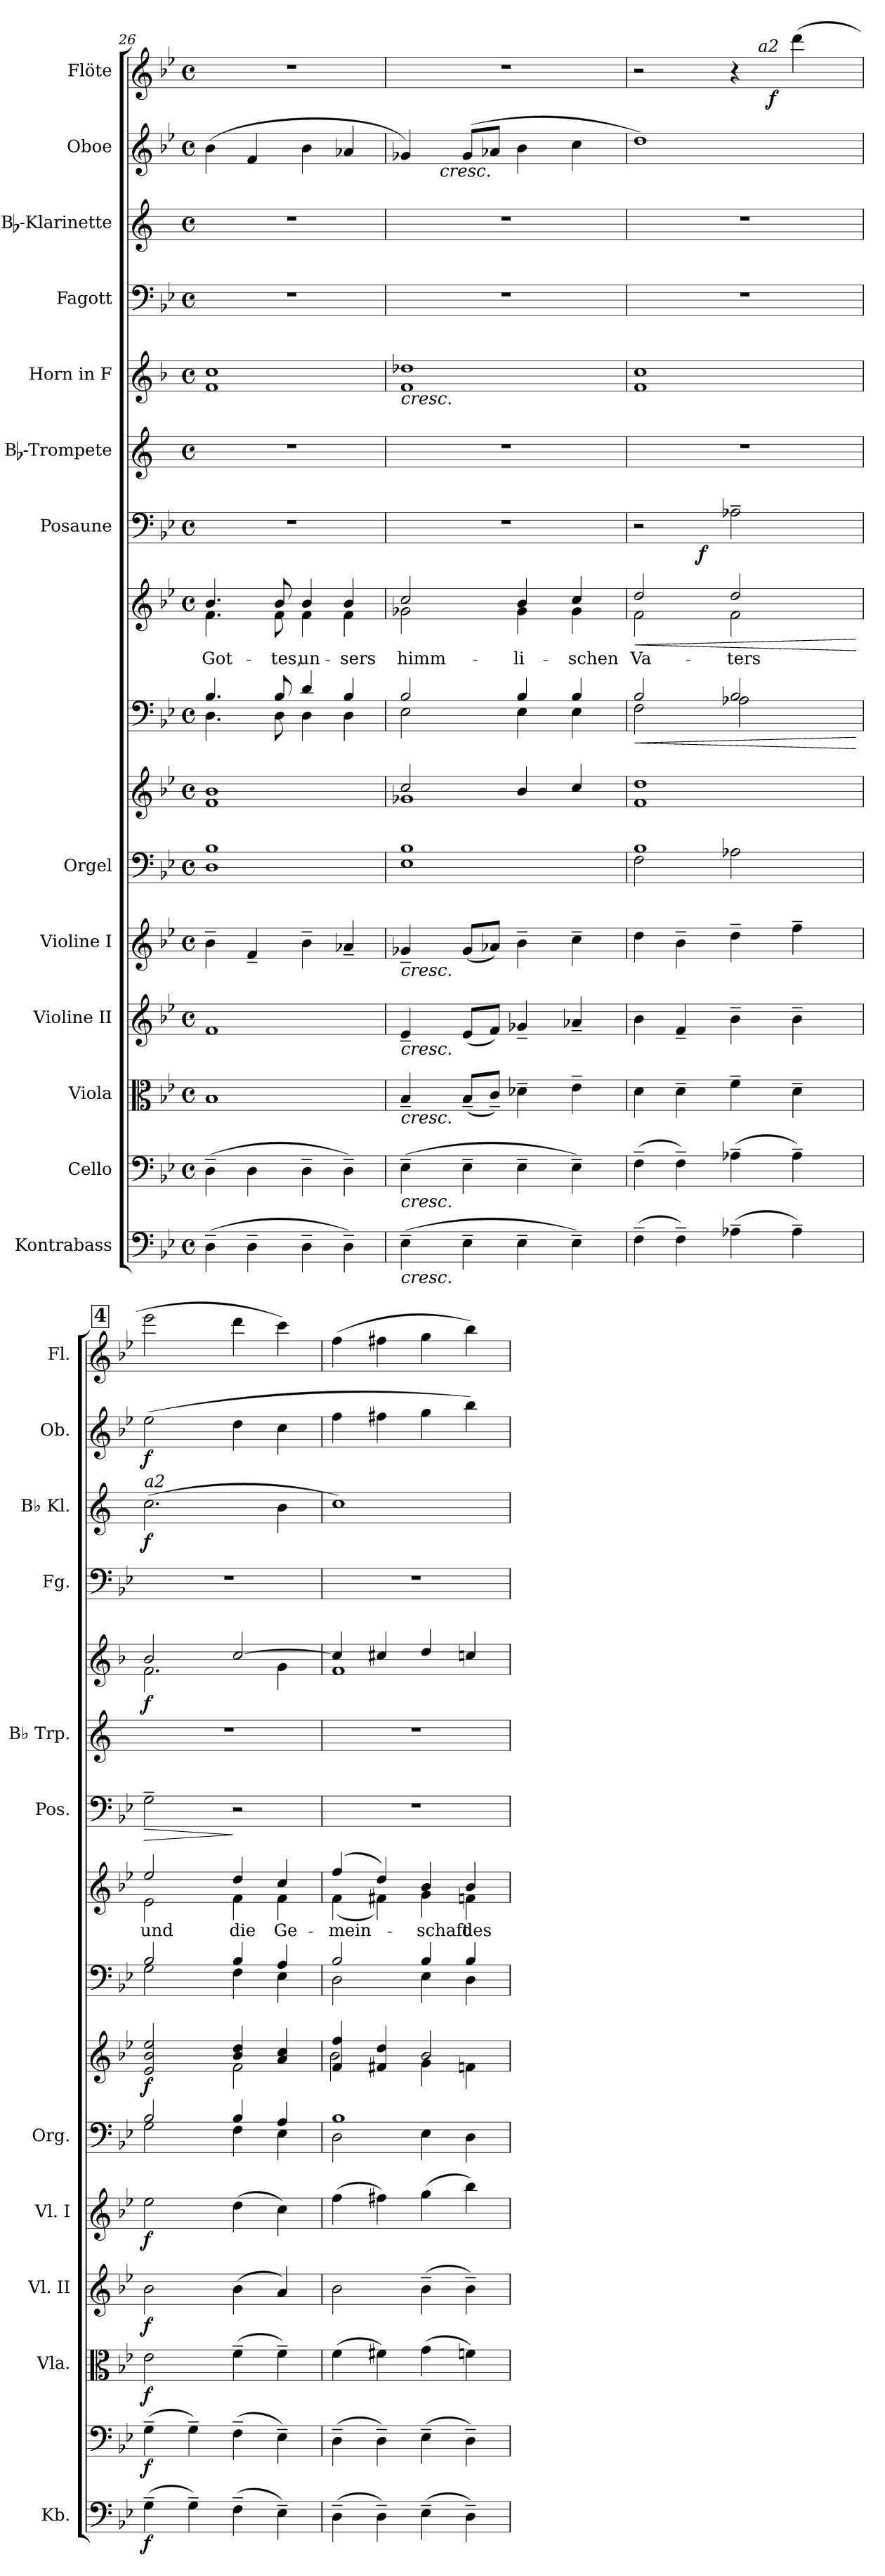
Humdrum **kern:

**kern	**dynam	**kern	**dynam	**kern	**dynam	**kern	**dynam	**kern	**dynam	**kern	**kern	**dynam	**kern	**dynam	**kern	**text	**dynam	**kern	**dynam	**kern	**kern	**dynam	**kern	**kern	**dynam	**kern	**dynam	**kern	**dynam
*part15	*part15	*part14	*part14	*part13	*part13	*part12	*part12	*part11	*part11	*part10	*part10	*part10	*part9	*part9	*part8	*part8	*part8	*part7	*part7	*part6	*part5	*part5	*part4	*part3	*part3	*part2	*part2	*part1	*part1
*staff16	*staff16	*staff15	*staff15	*staff14	*staff14	*staff13	*staff13	*staff12	*staff12	*staff11	*staff10	*staff10/11	*staff9	*staff9	*staff8	*staff8	*staff8	*staff7	*staff7	*staff6	*staff5	*staff5	*staff4	*staff3	*staff3	*staff2	*staff2	*staff1	*staff1
*I"Kontrabass	*	*I"Cello	*	*I"Viola	*	*I"Violine II	*	*I"Violine I	*	*I"Orgel	*	*	*	*	*	*	*	*I"Posaune	*	*I"Bb-Trompete	*I"Horn in F	*	*I"Fagott	*I"Bb-Klarinette	*	*I"Oboe	*	*I"Flöte	*
*I'Kb.	*	*	*	*I'Vla.	*	*I'Vl. II	*	*I'Vl. I	*	*I'Org.	*	*	*	*	*	*	*	*I'Pos.	*	*I'Bb Trp.	*	*	*I'Fg.	*I'Bb Kl.	*	*I'Ob.	*	*I'Fl.	*
*clefF4	*	*clefF4	*	*clefC3	*	*clefG2	*	*clefG2	*	*clefF4	*clefG2	*	*clefF4	*	*clefG2	*	*	*clefF4	*	*clefG2	*clefG2	*	*clefF4	*clefG2	*	*clefG2	*	*clefG2	*
*ITrd7c12	*	*	*	*	*	*	*	*	*	*	*	*	*	*	*	*	*	*	*	*ITrd1c2	*ITrd4c7	*	*	*ITrd1c2	*	*	*	*	*
*k[b-e-]	*	*k[b-e-]	*	*k[b-e-]	*	*k[b-e-]	*	*k[b-e-]	*	*k[b-e-]	*k[b-e-]	*	*k[b-e-]	*	*k[b-e-]	*	*	*k[b-e-]	*	*k[b-e-]	*k[b-e-]	*	*k[b-e-]	*k[b-e-]	*	*k[b-e-]	*	*k[b-e-]	*
*B-:	*	*B-:	*	*B-:	*	*B-:	*	*B-:	*	*B-:	*B-:	*	*B-:	*	*B-:	*	*	*B-:	*	*B-:	*B-:	*	*B-:	*B-:	*	*B-:	*	*B-:	*
*M4/4	*	*M4/4	*	*M4/4	*	*M4/4	*	*M4/4	*	*M4/4	*M4/4	*	*M4/4	*	*M4/4	*	*	*M4/4	*	*M4/4	*M4/4	*	*M4/4	*M4/4	*	*M4/4	*	*M4/4	*
*met(c)	*	*met(c)	*	*met(c)	*	*met(c)	*	*met(c)	*	*met(c)	*met(c)	*	*met(c)	*	*met(c)	*	*	*met(c)	*	*met(c)	*met(c)	*	*met(c)	*met(c)	*	*met(c)	*	*met(c)	*
=26	=26	=26	=26	=26	=26	=26	=26	=26	=26	=26	=26	=26	=26	=26	=26	=26	=26	=26	=26	=26	=26	=26	=26	=26	=26	=26	=26	=26	=26
*	*	*	*	*	*	*	*	*	*	*	*	*	*^	*	*	*	*	*	*	*	*	*	*	*	*	*	*	*	*
!	!	!	!	!	!	!	!	!	!	!	!	!	!	!	!	!	!LO:LY:b	!	!	!	!	!	!	!	!	!	!	!	!	!
*	*	*	*	*	*	*	*	*	*	*	*	*	*	*	*	*^	*	*	*	*	*	*	*	*	*	*	*	*	*	*
(>4DD~>\	.	(>4D~>\	.	1B-	.	1f	.	4b-~>\	.	1D 1B-	1f 1b-	.	4.B-/	4.D\	.	4.b-/	4.f\	Got-	.	1r	.	1r	1B- 1f	.	1r	1r	.	(>4b-\	.	1r	.
4DD~>\	.	4D\	.	.	.	.	.	4f~</	.	.	.	.	.	.	.	.	.	.	.	.	.	.	.	.	.	.	.	4f/	.	.	.
!	!	!	!	!	!	!	!	!	!	!	!	!	!	!	!	!	!	!LO:LY:b	!	!	!	!	!	!	!	!	!	!	!	!	!
.	.	.	.	.	.	.	.	.	.	.	.	.	8B-/	8D\	.	8b-/	8f\	-tes,	.	.	.	.	.	.	.	.	.	.	.	.	.
!	!	!	!	!	!	!	!	!	!	!	!	!	!	!	!	!	!	!LO:LY:b	!	!	!	!	!	!	!	!	!	!	!	!	!
4DD~>\	.	4D~>\	.	.	.	.	.	4b-~>\	.	.	.	.	4d/	4D\	.	4b-/	4f\	un-	.	.	.	.	.	.	.	.	.	4b-\	.	.	.
!	!	!	!	!	!	!	!	!	!	!	!	!	!	!	!	!	!	!LO:LY:b	!	!	!	!	!	!	!	!	!	!	!	!	!
4DD~>\)	.	4D~>\)	.	.	.	.	.	4a-X~</	.	.	.	.	4B-/	4D\	.	4b-/	4f\	-sers	.	.	.	.	.	.	.	.	.	4a-X/	.	.	.
=27	=27	=27	=27	=27	=27	=27	=27	=27	=27	=27	=27	=27	=27	=27	=27	=27	=27	=27	=27	=27	=27	=27	=27	=27	=27	=27	=27	=27	=27	=27	=27
*	*	*	*	*	*	*	*	*	*	*	*^	*	*	*	*	*	*	*	*	*	*	*	*	*	*	*	*	*	*	*	*
!	!	!	!	!	!	!	!	!	!	!	!	!	!	!	!	!	!	!	!	!	!	!	!	!LO:TX:b:i:t=cresc.	!	!	!	!	!	!	!	!
!	!	!	!	!	!	!	!	!LO:TX:b:i:t=cresc.	!	!	!	!	!	!	!	!	!	!	!	!	!	!	!	!	!	!	!	!	!	!	!	!
!	!	!	!	!	!	!LO:TX:b:i:t=cresc.	!	!	!	!	!	!	!	!	!	!	!	!	!	!	!	!	!	!	!	!	!	!	!	!	!	!
!	!	!	!	!LO:TX:b:i:t=cresc.	!	!	!	!	!	!	!	!	!	!	!	!	!	!	!	!	!	!	!	!	!	!	!	!	!	!	!	!
!	!	!LO:TX:b:i:t=cresc.	!	!	!	!	!	!	!	!	!	!	!	!	!	!	!	!	!	!	!	!	!	!	!	!	!	!	!	!	!	!
!LO:TX:b:i:t=cresc.	!	!	!	!	!	!	!	!	!	!	!	!	!	!	!	!	!	!	!	!	!	!	!	!	!	!	!	!	!	!	!	!
!	!	!	!	!	!	!	!	!	!	!	!	!	!	!	!	!	!	!	!LO:LY:b	!	!	!	!	!	!	!	!	!	!	!	!	!
*	*	*	*	*	*	*	*	*	*	*	*	*	*	*	*	*	*	*	*	*	*	*	*	*	*	*	*	*	*^	*	*	*
(>4EE-~>\	.	(>4E-~>\	.	4B-~</	.	4e-i~</	.	4g-X~</	.	1E- 1B-	2cc/	1g-X	.	2B-/	2E-\	.	2cc/	2g-X\	himm-	.	1r	.	1r	1B- 1g-X	.	1r	1r	.	4g-X/)	8ryy	.	1r	.
.	.	.	.	.	.	.	.	.	.	.	.	.	.	.	.	.	.	.	.	.	.	.	.	.	.	.	.	.	.	32ryy	.	.	.
!	!	!	!	!	!	!	!	!	!	!	!	!	!	!	!	!	!	!	!	!	!	!	!	!	!	!	!	!	!	!LO:TX:b:i:t=cresc.	!	!	!
.	.	.	.	.	.	.	.	.	.	.	.	.	.	.	.	.	.	.	.	.	.	.	.	.	.	.	.	.	.	2ryy	.	.	.
4EE-~>\	.	4E-~>\	.	(<8B-~</L	.	(<8e-/L	.	(<8g-/L	.	.	.	.	.	.	.	.	.	.	.	.	.	.	.	.	.	.	.	.	(>8g-/L	.	.	.	.
.	.	.	.	8c~</J)	.	8f/J)	.	8a-X/J)	.	.	.	.	.	.	.	.	.	.	.	.	.	.	.	.	.	.	.	.	8a-X/J	.	.	.	.
!	!	!	!	!	!	!	!	!	!	!	!	!	!	!	!	!	!	!	!LO:LY:b	!	!	!	!	!	!	!	!	!	!	!	!	!	!
4EE-~>\	.	4E-~>\	.	4d-X~>\	.	4g-X~</	.	4b-~>\	.	.	4b-/	.	.	4B-/	4E-\	.	4b-/	4g-\	-li-	.	.	.	.	.	.	.	.	.	4b-\	.	.	.	.
.	.	.	.	.	.	.	.	.	.	.	.	.	.	.	.	.	.	.	.	.	.	.	.	.	.	.	.	.	.	4ryy	.	.	.
!	!	!	!	!	!	!	!	!	!	!	!	!	!	!	!	!	!	!	!LO:LY:b	!	!	!	!	!	!	!	!	!	!	!	!	!	!
4EE-~>\)	.	4E-~>\)	.	4e-~>\	.	4a-X~</	.	4cc~>\	.	.	4cc/	.	.	4B-/	4E-\	.	4cc/	4g-\	-schen	.	.	.	.	.	.	.	.	.	4cc\	.	.	.	.
.	.	.	.	.	.	.	.	.	.	.	.	.	.	.	.	.	.	.	.	.	.	.	.	.	.	.	.	.	.	16.ryy	.	.	.
=28	=28	=28	=28	=28	=28	=28	=28	=28	=28	=28	=28	=28	=28	=28	=28	=28	=28	=28	=28	=28	=28	=28	=28	=28	=28	=28	=28	=28	=28	=28	=28	=28	=28
*	*	*	*	*	*	*	*	*	*	*^	*	*	*	*	*	*	*	*	*	*	*	*	*	*	*	*	*	*	*	*	*	*	*
!	!	!	!	!	!	!	!	!	!	!	!	!	!	!	!	!	!LO:HP:b	!	!	!LO:LY:b	!LO:HP:b	!	!	!	!	!	!	!	!	!	!	!	!	!
*	*	*	*	*	*	*	*	*	*	*	*	*v	*v	*	*	*	*	*	*	*	*	*^	*	*	*	*	*	*	*	*v	*v	*	*^	*
(>4FF~>\	.	(>4F~>\	.	4d\	.	4b-\	.	4dd\	.	1B-	2F\	1f 1dd	.	2B-/	2F\	<	2dd/	2f\	Va-	<	2r	4ryy	.	1r	1B- 1f	.	1r	1r	.	1dd)	.	2r	2ryy	.
4FF~>\)	.	4F~>\)	.	4d~>\	.	4f~</	.	4b-~>\	.	.	.	.	.	.	.	.	.	.	.	.	.	16.ryy	.	.	.	.	.	.	.	.	.	.	.	.
!	!	!	!	!	!	!	!	!	!	!	!	!	!	!	!	!	!	!	!	!	!	!	!LO:DY:b	!	!	!	!	!	!	!	!	!	!	!
.	.	.	.	.	.	.	.	.	.	.	.	.	.	.	.	.	.	.	.	.	.	2ryy	f	.	.	.	.	.	.	.	.	.	.	.
!	!	!	!	!	!	!	!	!	!	!	!	!	!	!	!	!	!	!	!LO:LY:b	!	!	!	!	!	!	!	!	!	!	!	!	!	!	!
(>4AA-X~>\	.	(>4A-X~>\	.	4f~>\	.	4b-~>\	.	4dd~>\	.	.	2A-X\	.	.	2B-/	2A-X\	.	2dd/	2f\	-ters	.	2A-X~>\	.	.	.	.	.	.	.	.	.	.	4r	8ryy	.
!	!	!	!	!	!	!	!	!	!	!	!	!	!	!	!	!	!	!	!	!	!	!	!	!	!	!	!	!	!	!	!	!	!LO:TX:a:i:t=a2	!
.	.	.	.	.	.	.	.	.	.	.	.	.	.	.	.	.	.	.	.	.	.	.	.	.	.	.	.	.	.	.	.	.	32ryy	.
!	!	!	!	!	!	!	!	!	!	!	!	!	!	!	!	!	!	!	!	!	!	!	!	!	!	!	!	!	!	!	!	!	!	!LO:DY:b
.	.	.	.	.	.	.	.	.	.	.	.	.	.	.	.	.	.	.	.	.	.	.	.	.	.	.	.	.	.	.	.	.	4ryy	f
4AA-~>\)	.	4A-~>\)	.	4d~>\	.	4b-~>\	.	4ff~>\	.	.	.	.	.	.	.	.	.	.	.	.	.	.	.	.	.	.	.	.	.	.	.	(>4ddd\	.	.
.	.	.	.	.	.	.	.	.	.	.	.	.	.	.	.	.	.	.	.	.	.	8ryy	.	.	.	.	.	.	.	.	.	.	.	.
.	.	.	.	.	.	.	.	.	.	.	.	.	.	.	.	.	.	.	.	.	.	.	.	.	.	.	.	.	.	.	.	.	16.ryy	.
.	.	.	.	.	.	.	.	.	.	.	.	.	.	.	.	.	.	.	.	.	.	32ryy	.	.	.	.	.	.	.	.	.	.	.	.
*	*	*	*	*	*	*	*	*	*	*	*	*	*	*v	*v	*	*	*	*	*	*	*	*	*	*	*	*	*	*	*	*	*	*	*
*	*	*	*	*	*	*	*	*	*	*v	*v	*	*	*	*	*v	*v	*	*	*	*	*	*	*	*	*	*	*	*	*	*	*	*
.	.	.	.	.	.	.	.	.	.	.	.	.	.	[	.	.	[	.	.	.	.	.	.	.	.	.	.	.	.	.	.
!!LO:REH:place=s1:a:t=4
=29	=29	=29	=29	=29	=29	=29	=29	=29	=29	=29	=29	=29	=29	=29	=29	=29	=29	=29	=29	=29	=29	=29	=29	=29	=29	=29	=29	=29	=29	=29	=29
*	*	*	*	*	*	*	*	*	*	*^	*^	*	*^	*	*	*	*	*	*	*	*	*	*	*	*	*	*	*	*	*	*
!	!	!	!	!	!	!	!	!	!	!	!	!	!	!	!	!	!	!	!	!	!	!	!	!	!	!	!	!LO:TX:a:i:t=a2	!	!	!	!	!	!
!	!LO:DY:b	!	!LO:DY:b	!	!LO:DY:b	!	!LO:DY:b	!	!LO:DY:b	!	!	!	!	!LO:DY:b	!	!	!	!	!LO:LY:b	!	!	!	!LO:HP:b	!	!	!LO:DY:b	!	!	!LO:DY:b	!	!LO:DY:b	!	!	!
*	*	*	*	*	*	*	*	*	*	*	*	*	*	*	*	*	*	*^	*	*	*v	*v	*	*	*^	*	*	*	*	*	*	*v	*v	*
(>4GG~>\	f	(>4G~>\	f	2e-\	f	2b-\	f	2ee-\	f	2B-/	2G\	2e-/ 2b-/ 2ee-/	2ryy	f	2B-/	2G\	.	2ee-/	2e-\	und	.	2G~>\	>	1r	2e-i/	2.B-\	f	1r	(>2.b-\	f	(>2ee-\	f	2eee-\	.
4GG~>\)	.	4G~>\)	.	.	.	.	.	.	.	.	.	.	.	.	.	.	.	.	.	.	.	.	.	.	.	.	.	.	.	.	.	.	.	.
!	!	!	!	!	!	!	!	!	!	!	!	!	!	!	!	!	!	!	!	!LO:LY:b	!	!	!	!	!	!	!	!	!	!	!	!	!	!
(>4FF~>\	.	(>4F~>\	.	(>4f~>\	.	(>4b-\	.	(>4dd\	.	4B-/	4F\	4b-/ 4dd/	2f\	.	4B-/	4F\	.	4dd/	4f\	die	.	2r	]	.	[>2f/	.	.	.	.	.	4dd\	.	4ddd\	.
!	!	!	!	!	!	!	!	!	!	!	!	!	!	!	!	!	!	!	!	!LO:LY:b	!	!	!	!	!	!	!	!	!	!	!	!	!	!
4EE-~>\)	.	4E-~>\)	.	4f~>\)	.	4a/)	.	4cc\)	.	4A/	4E-\	4a/ 4cc/	.	.	4A/	4E-\	.	4cc/	4f\	Ge-	.	.	.	.	.	4c\	.	.	4a\	.	4cc\	.	4ccc\)	.
=30	=30	=30	=30	=30	=30	=30	=30	=30	=30	=30	=30	=30	=30	=30	=30	=30	=30	=30	=30	=30	=30	=30	=30	=30	=30	=30	=30	=30	=30	=30	=30	=30	=30	=30
!	!	!	!	!	!	!	!	!	!	!	!	!	!	!	!	!	!	!	!	!LO:LY:b	!	!	!	!	!	!	!	!	!	!	!	!	!	!
(>4DD~>\	.	(>4D~>\	.	(>4f\	.	2b-\	.	(>4ff\	.	1B-	2D\	4f/ 4ff/	2b-\	.	2B-/	2D\	.	(4ff/	(<4f\	-mein-	.	1r	.	1r	4f/]	1B-	.	1r	1b-)	.	4ff\	.	(>4ff\	.
4DD~>\)	.	4D~>\)	.	4f#X\)	.	.	.	4ff#X\)	.	.	.	4f#X/ 4dd/	.	.	.	.	.	4dd/)	4f#X\)	.	.	.	.	.	4f#X/	.	.	.	.	.	4ff#X\	.	4ff#X\	.
!	!	!	!	!	!	!	!	!	!	!	!	!	!	!	!	!	!	!	!	!LO:LY:b	!	!	!	!	!	!	!	!	!	!	!	!	!	!
(>4EE-~>\	.	(>4E-~>\	.	(>4g\	.	(>4b-~>\	.	(>4gg\	.	.	4E-\	2b-/	4g\	.	4B-/	4E-\	.	4b-/	4g\	-schaft	.	.	.	.	4g/	.	.	.	.	.	4gg\	.	4gg\	.
!	!	!	!	!	!	!	!	!	!	!	!	!	!	!	!	!	!	!	!	!LO:LY:b	!	!	!	!	!	!	!	!	!	!	!	!	!	!
4DD~>\)	.	4D~>\)	.	4fn\)	.	4b-~>\)	.	4bb-\)	.	.	4D\	.	4fni\	.	4B-/	4D\	.	4b-/	4fn\	des	.	.	.	.	4fn/	.	.	.	.	.	4bb-\)	.	4bb-\)	.
*	*	*	*	*	*	*	*	*	*	*v	*v	*	*	*	*v	*v	*	*v	*v	*	*	*	*	*	*v	*v	*	*	*	*	*	*	*	*
*	*	*	*	*	*	*	*	*	*	*	*v	*v	*	*	*	*	*	*	*	*	*	*	*	*	*	*	*	*	*	*
=	=	=	=	=	=	=	=	=	=	=	=	=	=	=	=	=	=	=	=	=	=	=	=	=	=	=	=	=	=
*-	*-	*-	*-	*-	*-	*-	*-	*-	*-	*-	*-	*-	*-	*-	*-	*-	*-	*-	*-	*-	*-	*-	*-	*-	*-	*-	*-	*-	*-
